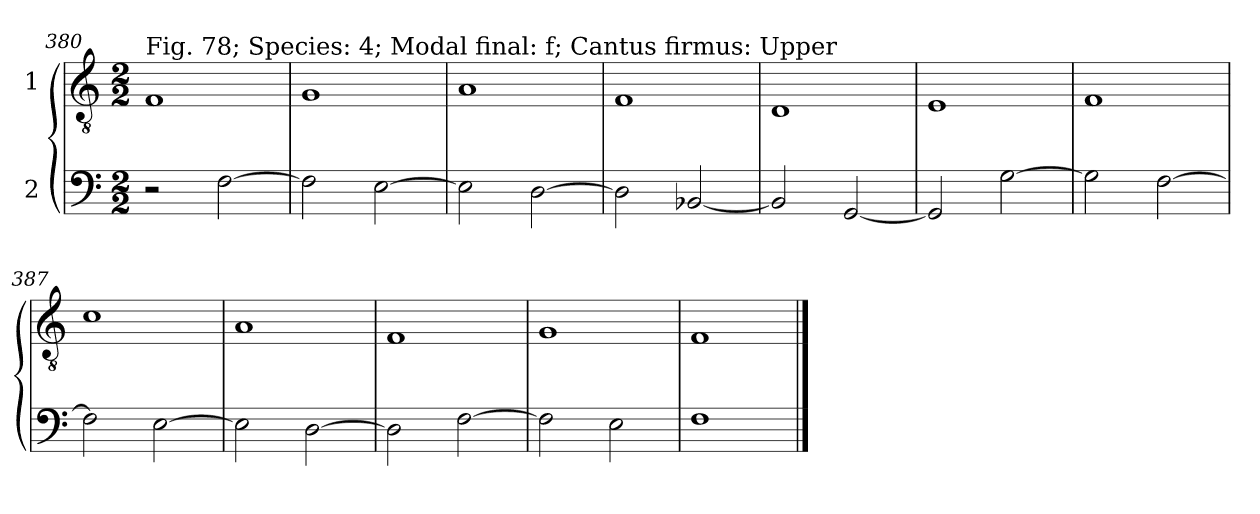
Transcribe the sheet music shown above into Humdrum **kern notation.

**kern	**kern
*part2	*part1
*staff2	*staff1
*I"2	*I"1
*clefF4	*clefGv2
*k[]	*k[]
*M2/2	*M2/2
=380	=380
!	!LO:TX:a:t=Fig. 78; Species&colon; 4; Modal final&colon; f; Cantus firmus&colon; Upper
2r	1F
[2F\	.
=381	=381
2F\]	1G
[2E\	.
=382	=382
2E\]	1A
[2D\	.
=383	=383
2D\]	1F
[2BB-X/	.
=384	=384
2BB-/]	1D
[2GG/	.
=385	=385
2GG/]	1E
[2G\	.
!!LO:LB:g=z
=386	=386
2G\]	1F
[2F\	.
=387	=387
2F\]	1c
[2E\	.
=388	=388
2E\]	1A
[2D\	.
=389	=389
2D\]	1F
[2F\	.
=390	=390
2F\]	1G
2E\	.
=391	=391
1F	1F
==	==
*-	*-
